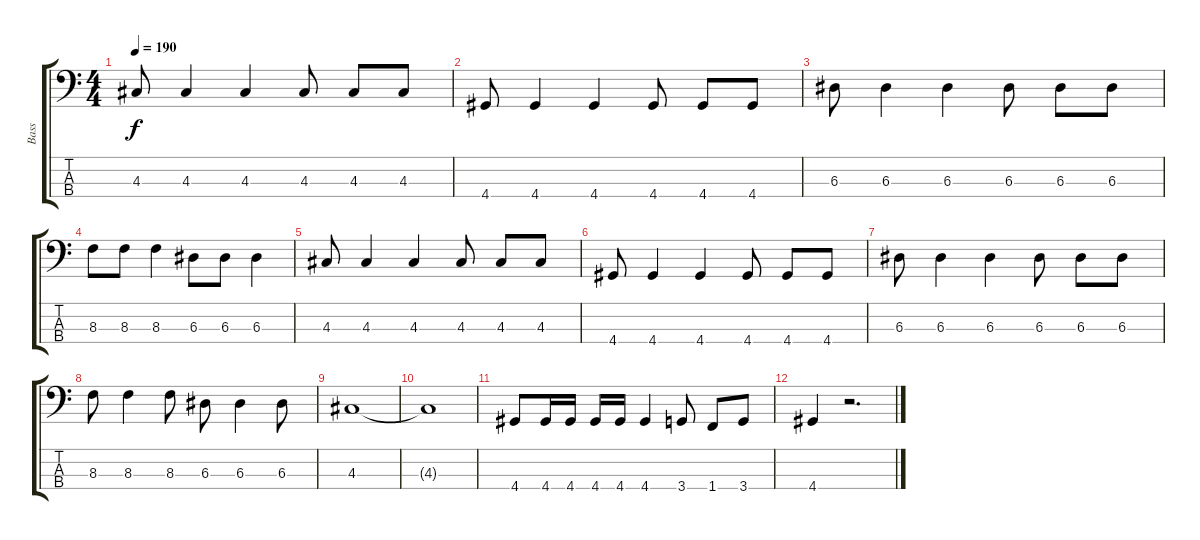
\track ("Bass" "Bass") {instrument electricbassfinger}
\staff {score tabs}
\tuning (G2 D2 A1 E1) {hide}
\ts (4 4)
\tempo 190
\clef f4
\ks c
4.3.8{dy f} 4.3.4 4.3.4 4.3.8 4.3.8 4.3.8 |
4.4.8 4.4.4 4.4.4 4.4.8 4.4.8 4.4.8 |
6.3.8 6.3.4 6.3.4 6.3.8 6.3.8 6.3.8 |
8.3.8 8.3.8 8.3.4 6.3.8 6.3.8 6.3.4 |
4.3.8 4.3.4 4.3.4 4.3.8 4.3.8 4.3.8 |
4.4.8 4.4.4 4.4.4 4.4.8 4.4.8 4.4.8 |
6.3.8 6.3.4 6.3.4 6.3.8 6.3.8 6.3.8 |
8.3.8 8.3.4 8.3.8 6.3.8 6.3.4 6.3.8 |
4.3.1 |
4.3{t}.1 |
4.4.8 4.4.16 4.4.16 4.4.16 4.4.16 4.4.4 3.4.8 1.4.8 3.4.8 |
4.4.4 r.2{d}
